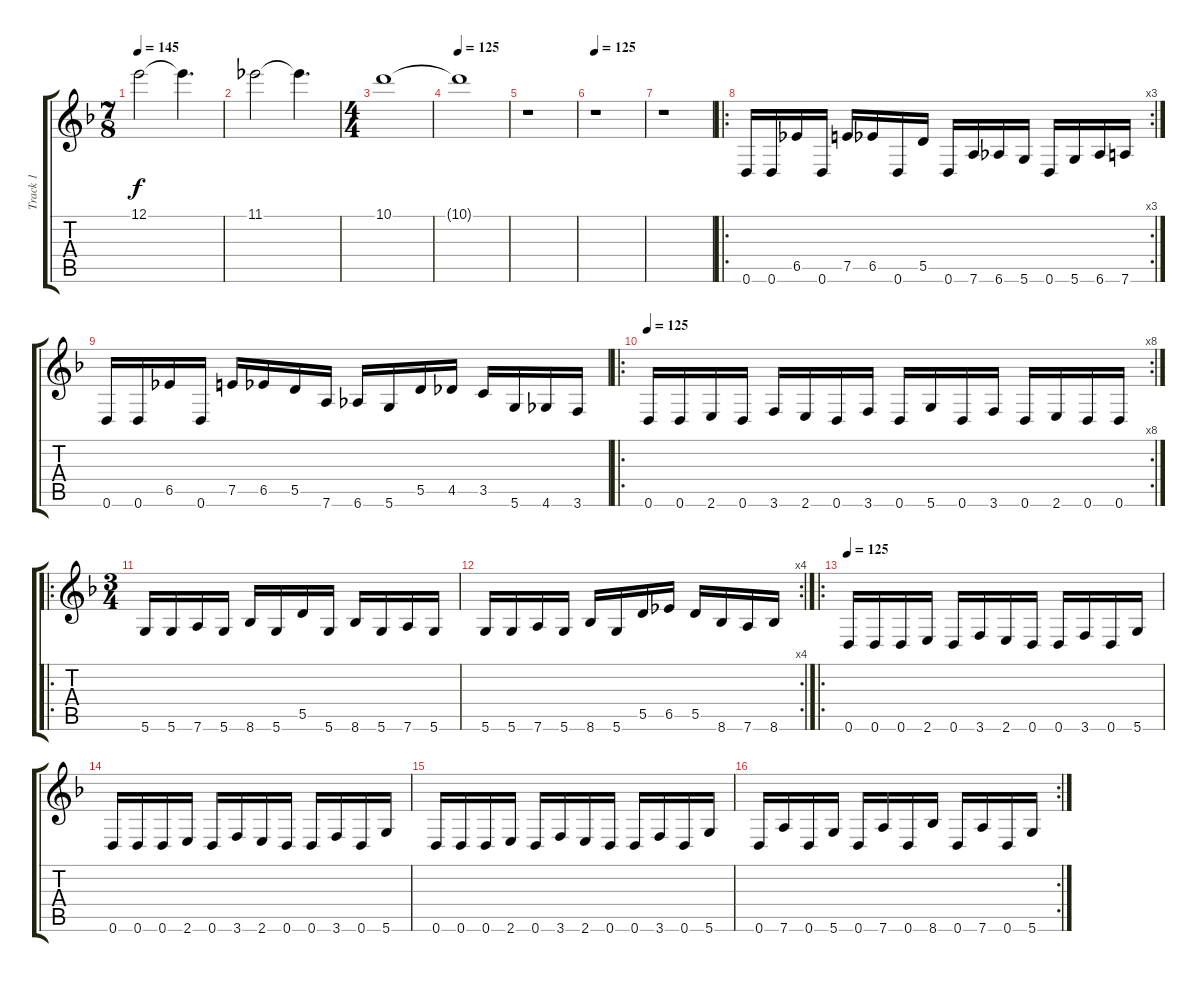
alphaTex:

\track ("Track 1" "Track 1") {instrument distortionguitar}
\staff {score tabs}
\tuning (E4 B3 G3 D3 A2 D2) {hide}
\ts (7 8)
\tempo 145
\clef g2
\ks f
12.1.2{dy f} 12.1{t}.4{d} |
11.1.2 11.1{t}.4{d} |
\ts (4 4)
10.1.1{volume 0} |
\tempo 125
10.1{t}.1 |
r.1 |
\tempo 125
r.1 |
r.1 |
\ro
\rc 3
0.6.16{volume 15} 0.6.16 6.5.16 0.6.16 7.5.16 6.5.16 0.6.16 5.5.16 0.6.16 7.6.16 6.6.16 5.6.16 0.6.16 5.6.16 6.6.16 7.6.16 |
0.6.16{volume 15} 0.6.16 6.5.16 0.6.16 7.5.16 6.5.16 5.5.16 7.6.16 6.6.16 5.6.16 5.5.16 4.5.16 3.5.16 5.6.16 4.6.16 3.6.16 |
\ro
\rc 8
\tempo 125
0.6.16{instrument distortionguitar} 0.6.16 2.6.16 0.6.16 3.6.16 2.6.16 0.6.16 3.6.16 0.6.16 5.6.16 0.6.16 3.6.16 0.6.16 2.6.16 0.6.16 0.6.16 |
\ro
\ts (3 4)
5.6.16 5.6.16 7.6.16 5.6.16 8.6.16 5.6.16 5.5.16 5.6.16 8.6.16 5.6.16 7.6.16 5.6.16 |
\rc 4
5.6.16 5.6.16 7.6.16 5.6.16 8.6.16 5.6.16 5.5.16 6.5.16 5.5.16 8.6.16 7.6.16 8.6.16 |
\ro
\tempo 125
0.6.16 0.6.16 0.6.16 2.6.16 0.6.16 3.6.16 2.6.16 0.6.16 0.6.16 3.6.16 0.6.16 5.6.16 |
0.6.16 0.6.16 0.6.16 2.6.16 0.6.16 3.6.16 2.6.16 0.6.16 0.6.16 3.6.16 0.6.16 5.6.16 |
0.6.16 0.6.16 0.6.16 2.6.16 0.6.16 3.6.16 2.6.16 0.6.16 0.6.16 3.6.16 0.6.16 5.6.16 |
\rc 2
0.6.16 7.6.16 0.6.16 5.6.16 0.6.16 7.6.16 0.6.16 8.6.16 0.6.16 7.6.16 0.6.16 5.6.16
